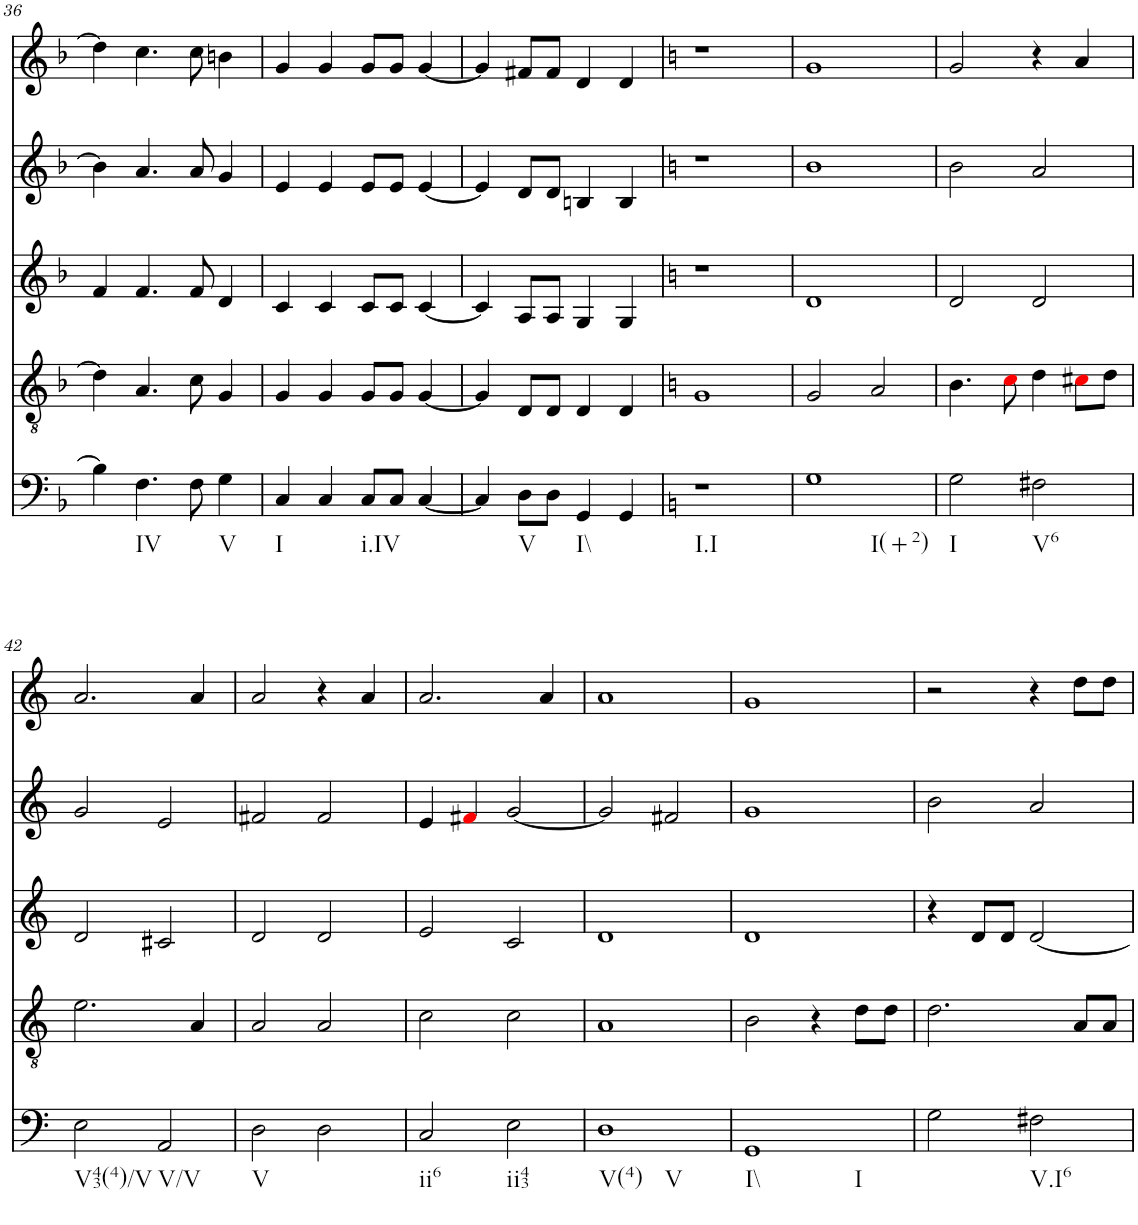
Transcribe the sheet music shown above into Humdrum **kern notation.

**kern	**kern	**kern	**kern	**kern
*part5	*part4	*part3	*part2	*part1
*staff5	*staff4	*staff3	*staff2	*staff1
*I"vox	*I"vox	*I"vox	*I"vox	*I"vox
!!LO:PB:g=z
*clefF4	*clefGv2	*clefG2	*clefG2	*clefG2
*k[b-]	*k[b-]	*k[b-]	*k[b-]	*k[b-]
*M4/4	*M4/4	*M4/4	*M4/4	*M4/4
=36	=36	=36	=36	=36
4B-\]	4d\]	4f/	4b-\]	4dd\]
!LO:TX:b:t=IV	!	!	!	!
4.F\	4.A/	4.f/	4.a/	4.cc\
8F\	8c\	8f/	8a/	8cc\
!LO:TX:b:t=V	!	!	!	!
4G\	4G/	4d/	4g/	4bn\
=37	=37	=37	=37	=37
!LO:TX:b:t=I	!	!	!	!
4C/	4G/	4c/	4e/	4g/
4C/	4G/	4c/	4e/	4g/
!LO:TX:b:t=i.IV	!	!	!	!
8C/L	8G/L	8c/L	8e/L	8g/L
8C/J	8G/J	8c/J	8e/J	8g/J
[4C/	[4G/	[4c/	[4e/	[4g/
=38	=38	=38	=38	=38
4C/]	4G/]	4c/]	4e/]	4g/]
!LO:TX:b:t=V	!	!	!	!
8D\L	8D/L	8A/L	8d/L	8f#X/L
8D\J	8D/J	8A/J	8d/J	8f#/J
!LO:TX:b:t=I\\	!	!	!	!
4GG/	4D/	4G/	4Bn/	4d/
4GG/	4D/	4G/	4B/	4d/
=39	=39	=39	=39	=39
*k[]	*k[]	*k[]	*k[]	*k[]
!LO:TX:b:t=I.I	!	!	!	!
1r	1G	1r	1r	1r
=40	=40	=40	=40	=40
!LO:TX:b:t=I(+2)	!	!	!	!
1G	2G/	1d	1b	1g
.	2A/	.	.	.
=41	=41	=41	=41	=41
!LO:TX:b:t=I	!	!	!	!
2G\	4.B\	2d/	2b\	2g/
.	8ci\	.	.	.
!LO:TX:b:t=V6	!	!	!	!
2F#X\	4d\	2d/	2a/	4r
.	8c#Xi\L	.	.	4a/
.	8d\J	.	.	.
!!LO:LB:g=z
=42	=42	=42	=42	=42
!LO:TX:b:t=V43(4)/V	!	!	!	!
2E\	2.e\	2d/	2g/	2.a/
!LO:TX:b:t=V/V	!	!	!	!
2AA/	.	2c#X/	2e/	.
.	4A/	.	.	4a/
=43	=43	=43	=43	=43
!LO:TX:b:t=V	!	!	!	!
2D\	2A/	2d/	2f#X/	2a/
2D\	2A/	2d/	2f#/	4r
.	.	.	.	4a/
=44	=44	=44	=44	=44
!LO:TX:b:t=ii6	!	!	!	!
2C/	2c\	2e/	4e/	2.a/
.	.	.	4f#Xi/	.
!LO:TX:b:t=ii43	!	!	!	!
2E\	2c\	2c/	[2g/	.
.	.	.	.	4a/
=45	=45	=45	=45	=45
!LO:TX:b:t=V(4)	!	!	!	!
!LO:TX:b:t=V	!	!	!	!
1D	1A	1d	2g/]	1a
.	.	.	2f#X/	.
=46	=46	=46	=46	=46
!LO:TX:b:t=I\\	!	!	!	!
!LO:TX:b:t=I	!	!	!	!
1GG	2B\	1d	1g	1g
.	4r	.	.	.
.	8d\L	.	.	.
.	8d\J	.	.	.
=47	=47	=47	=47	=47
2G\	2.d\	4r	2b\	2r
.	.	8d/L	.	.
.	.	8d/J	.	.
!LO:TX:b:t=V.I6	!	!	!	!
2F#X\	.	[2d/	2a/	4r
.	8A/L	.	.	8dd\L
.	8A/J	.	.	8dd\J
=	=	=	=	=
*-	*-	*-	*-	*-
